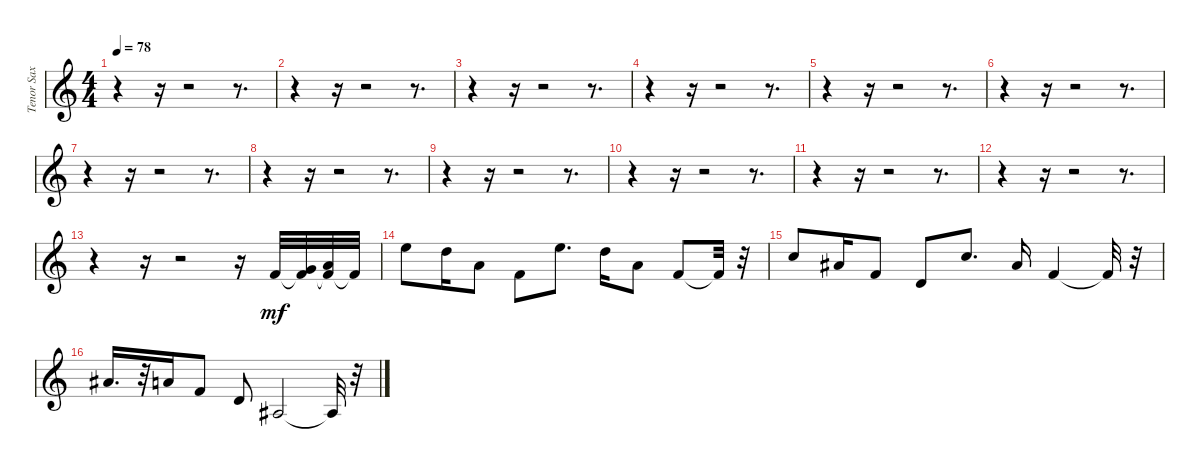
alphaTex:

\track ("Tenor Sax           " "Tenor Sax ") {instrument tenorsax}
\staff {score}
\tuning (E4 B3 G3 D3 A2 E2 B1) {hide}
\ts (4 4)
\tempo 78
\clef g2
\ks c
r.4{dy mf} r.16 r.2 r.8{d} |
r.4 r.16 r.2 r.8{d} |
r.4 r.16 r.2 r.8{d} |
r.4 r.16 r.2 r.8{d} |
r.4 r.16 r.2 r.8{d} |
r.4 r.16 r.2 r.8{d} |
r.4 r.16 r.2 r.8{d} |
r.4 r.16 r.2 r.8{d} |
r.4 r.16 r.2 r.8{d} |
r.4 r.16 r.2 r.8{d} |
r.4 r.16 r.2 r.8{d} |
r.4 r.16 r.2 r.8{d} |
r.4 r.16 r.2 r.16 1.1.32 (1.1{t} 8.2).32 (1.1{t} 10.2).32 1.1{t}.32 |
12.1.8 10.1.16 5.1.8 1.1.8 12.1.8{d} 10.1.16 5.1.8 1.1.8 1.1{t}.32 r.32 |
8.1.8 6.1.16 1.1.8 3.2.8 8.1.8{d} 6.1.16 1.1.4 1.1{t}.32 r.32 |
6.1.16{d} r.32 5.1.16 1.1.8 3.2.8 3.3.2 3.3{t}.32 r.32
